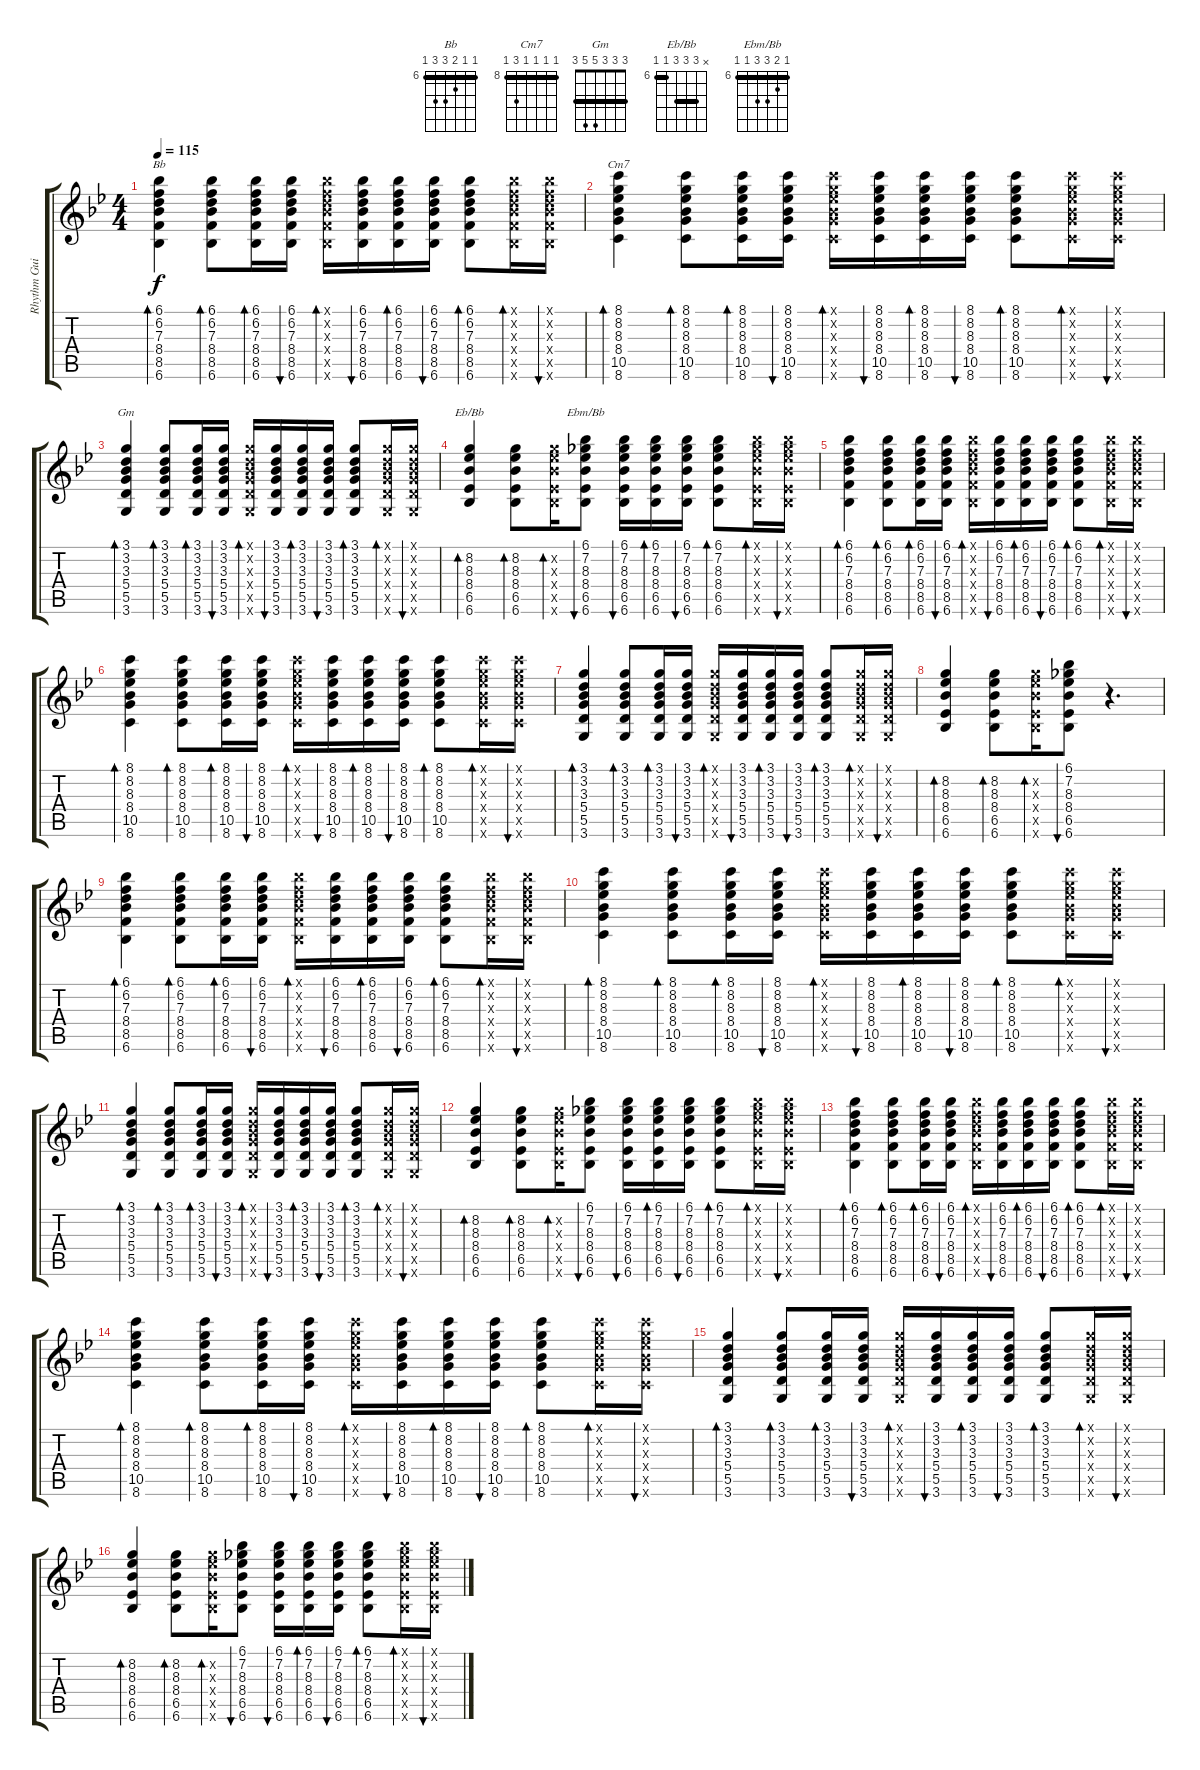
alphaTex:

\track ("Rhythm Guitar" "Rhythm Gui") {instrument acousticguitarsteel}
\staff {score tabs}
\tuning (E4 B3 G3 D3 A2 E2) {hide}
\chord ("Bb" 6 6 7 8 8 6) {firstfret 6 barre 6}
\chord ("Cm7" 8 8 8 8 10 8) {firstfret 8 barre 8}
\chord ("Gm" 3 3 3 5 5 3) {barre 3}
\chord ("Eb/Bb" x 8 8 8 6 6) {firstfret 6 barre (6 8)}
\chord ("Ebm/Bb" 6 7 8 8 6 6) {firstfret 6 barre 6}
\ts (4 4)
\tempo 115
\clef g2
\ks bb
(6.1 6.2 7.3 8.4 8.5 6.6).4{bd 30 ch "Bb" dy f} (6.1 6.2 7.3 8.4 8.5 6.6).8{bd 30} (6.1 6.2 7.3 8.4 8.5 6.6).16{bd 30} (6.1 6.2 7.3 8.4 8.5 6.6).16{bu 30} (6.1{x} 6.2{x} 7.3{x} 8.4{x} 8.5{x} 6.6{x}).16{bd 30} (6.1 6.2 7.3 8.4 8.5 6.6).16{bu 30} (6.1 6.2 7.3 8.4 8.5 6.6).16{bd 30} (6.1 6.2 7.3 8.4 8.5 6.6).16{bu 30} (6.1 6.2 7.3 8.4 8.5 6.6).8{bd 30} (6.1{x} 6.2{x} 7.3{x} 8.4{x} 8.5{x} 6.6{x}).16{bd 30} (6.1{x} 6.2{x} 7.3{x} 8.4{x} 8.5{x} 6.6{x}).16{bu 30} |
(8.1 8.2 8.3 8.4 10.5 8.6).4{bd 30 ch "Cm7"} (8.1 8.2 8.3 8.4 10.5 8.6).8{bd 30} (8.1 8.2 8.3 8.4 10.5 8.6).16{bd 30} (8.1 8.2 8.3 8.4 10.5 8.6).16{bu 30} (8.1{x} 8.2{x} 8.3{x} 8.4{x} 10.5{x} 8.6{x}).16{bd 30} (8.1 8.2 8.3 8.4 10.5 8.6).16{bu 30} (8.1 8.2 8.3 8.4 10.5 8.6).16{bd 30} (8.1 8.2 8.3 8.4 10.5 8.6).16{bu 30} (8.1 8.2 8.3 8.4 10.5 8.6).8{bd 30} (8.1{x} 8.2{x} 8.3{x} 8.4{x} 10.5{x} 8.6{x}).16{bd 30} (8.1{x} 8.2{x} 8.3{x} 8.4{x} 10.5{x} 8.6{x}).16{bu 30} |
(3.1 3.2 3.3 5.4 5.5 3.6).4{bd 30 ch "Gm"} (3.1 3.2 3.3 5.4 5.5 3.6).8{bd 30} (3.1 3.2 3.3 5.4 5.5 3.6).16{bd 30} (3.1 3.2 3.3 5.4 5.5 3.6).16{bu 30} (3.1{x} 3.2{x} 3.3{x} 5.4{x} 5.5{x} 3.6{x}).16{bd 30} (3.1 3.2 3.3 5.4 5.5 3.6).16{bu 30} (3.1 3.2 3.3 5.4 5.5 3.6).16{bd 30} (3.1 3.2 3.3 5.4 5.5 3.6).16{bu 30} (3.1 3.2 3.3 5.4 5.5 3.6).8{bd 30} (3.1{x} 3.2{x} 3.3{x} 5.4{x} 5.5{x} 3.6{x}).16{bd 30} (3.1{x} 3.2{x} 3.3{x} 5.4{x} 5.5{x} 3.6{x}).16{bu 30} |
(8.2 8.3 8.4 6.5 6.6).4{bd 30 ch "Eb/Bb"} (8.2 8.3 8.4 6.5 6.6).8{bd 30} (8.2{x} 8.3{x} 8.4{x} 6.5{x} 6.6{x}).16{bd 30} (6.1 7.2 8.3 8.4 6.5 6.6).8{bu 30 ch "Ebm/Bb"} (6.1 7.2 8.3 8.4 6.5 6.6).16{bu 30} (6.1 7.2 8.3 8.4 6.5 6.6).16{bd 30} (6.1 7.2 8.3 8.4 6.5 6.6).16{bu 30} (6.1 7.2 8.3 8.4 6.5 6.6).8{bd 30} (6.1{x} 7.2{x} 8.3{x} 8.4{x} 6.5{x} 6.6{x}).16{bd 30} (6.1{x} 7.2{x} 8.3{x} 8.4{x} 6.5{x} 6.6{x}).16{bu 30} |
(6.1 6.2 7.3 8.4 8.5 6.6).4{bd 30} (6.1 6.2 7.3 8.4 8.5 6.6).8{bd 30} (6.1 6.2 7.3 8.4 8.5 6.6).16{bd 30} (6.1 6.2 7.3 8.4 8.5 6.6).16{bu 30} (6.1{x} 6.2{x} 7.3{x} 8.4{x} 8.5{x} 6.6{x}).16{bd 30} (6.1 6.2 7.3 8.4 8.5 6.6).16{bu 30} (6.1 6.2 7.3 8.4 8.5 6.6).16{bd 30} (6.1 6.2 7.3 8.4 8.5 6.6).16{bu 30} (6.1 6.2 7.3 8.4 8.5 6.6).8{bd 30} (6.1{x} 6.2{x} 7.3{x} 8.4{x} 8.5{x} 6.6{x}).16{bd 30} (6.1{x} 6.2{x} 7.3{x} 8.4{x} 8.5{x} 6.6{x}).16{bu 30} |
(8.1 8.2 8.3 8.4 10.5 8.6).4{bd 30} (8.1 8.2 8.3 8.4 10.5 8.6).8{bd 30} (8.1 8.2 8.3 8.4 10.5 8.6).16{bd 30} (8.1 8.2 8.3 8.4 10.5 8.6).16{bu 30} (8.1{x} 8.2{x} 8.3{x} 8.4{x} 10.5{x} 8.6{x}).16{bd 30} (8.1 8.2 8.3 8.4 10.5 8.6).16{bu 30} (8.1 8.2 8.3 8.4 10.5 8.6).16{bd 30} (8.1 8.2 8.3 8.4 10.5 8.6).16{bu 30} (8.1 8.2 8.3 8.4 10.5 8.6).8{bd 30} (8.1{x} 8.2{x} 8.3{x} 8.4{x} 10.5{x} 8.6{x}).16{bd 30} (8.1{x} 8.2{x} 8.3{x} 8.4{x} 10.5{x} 8.6{x}).16{bu 30} |
(3.1 3.2 3.3 5.4 5.5 3.6).4{bd 30} (3.1 3.2 3.3 5.4 5.5 3.6).8{bd 30} (3.1 3.2 3.3 5.4 5.5 3.6).16{bd 30} (3.1 3.2 3.3 5.4 5.5 3.6).16{bu 30} (3.1{x} 3.2{x} 3.3{x} 5.4{x} 5.5{x} 3.6{x}).16{bd 30} (3.1 3.2 3.3 5.4 5.5 3.6).16{bu 30} (3.1 3.2 3.3 5.4 5.5 3.6).16{bd 30} (3.1 3.2 3.3 5.4 5.5 3.6).16{bu 30} (3.1 3.2 3.3 5.4 5.5 3.6).8{bd 30} (3.1{x} 3.2{x} 3.3{x} 5.4{x} 5.5{x} 3.6{x}).16{bd 30} (3.1{x} 3.2{x} 3.3{x} 5.4{x} 5.5{x} 3.6{x}).16{bu 30} |
(8.2 8.3 8.4 6.5 6.6).4{bd 30} (8.2 8.3 8.4 6.5 6.6).8{bd 30} (8.2{x} 8.3{x} 8.4{x} 6.5{x} 6.6{x}).16{bd 30} (6.1 7.2 8.3 8.4 6.5 6.6).8{bu 30} r.4{d} |
(6.1 6.2 7.3 8.4 8.5 6.6).4{bd 30} (6.1 6.2 7.3 8.4 8.5 6.6).8{bd 30} (6.1 6.2 7.3 8.4 8.5 6.6).16{bd 30} (6.1 6.2 7.3 8.4 8.5 6.6).16{bu 30} (6.1{x} 6.2{x} 7.3{x} 8.4{x} 8.5{x} 6.6{x}).16{bd 30} (6.1 6.2 7.3 8.4 8.5 6.6).16{bu 30} (6.1 6.2 7.3 8.4 8.5 6.6).16{bd 30} (6.1 6.2 7.3 8.4 8.5 6.6).16{bu 30} (6.1 6.2 7.3 8.4 8.5 6.6).8{bd 30} (6.1{x} 6.2{x} 7.3{x} 8.4{x} 8.5{x} 6.6{x}).16{bd 30} (6.1{x} 6.2{x} 7.3{x} 8.4{x} 8.5{x} 6.6{x}).16{bu 30} |
(8.1 8.2 8.3 8.4 10.5 8.6).4{bd 30} (8.1 8.2 8.3 8.4 10.5 8.6).8{bd 30} (8.1 8.2 8.3 8.4 10.5 8.6).16{bd 30} (8.1 8.2 8.3 8.4 10.5 8.6).16{bu 30} (8.1{x} 8.2{x} 8.3{x} 8.4{x} 10.5{x} 8.6{x}).16{bd 30} (8.1 8.2 8.3 8.4 10.5 8.6).16{bu 30} (8.1 8.2 8.3 8.4 10.5 8.6).16{bd 30} (8.1 8.2 8.3 8.4 10.5 8.6).16{bu 30} (8.1 8.2 8.3 8.4 10.5 8.6).8{bd 30} (8.1{x} 8.2{x} 8.3{x} 8.4{x} 10.5{x} 8.6{x}).16{bd 30} (8.1{x} 8.2{x} 8.3{x} 8.4{x} 10.5{x} 8.6{x}).16{bu 30} |
(3.1 3.2 3.3 5.4 5.5 3.6).4{bd 30} (3.1 3.2 3.3 5.4 5.5 3.6).8{bd 30} (3.1 3.2 3.3 5.4 5.5 3.6).16{bd 30} (3.1 3.2 3.3 5.4 5.5 3.6).16{bu 30} (3.1{x} 3.2{x} 3.3{x} 5.4{x} 5.5{x} 3.6{x}).16{bd 30} (3.1 3.2 3.3 5.4 5.5 3.6).16{bu 30} (3.1 3.2 3.3 5.4 5.5 3.6).16{bd 30} (3.1 3.2 3.3 5.4 5.5 3.6).16{bu 30} (3.1 3.2 3.3 5.4 5.5 3.6).8{bd 30} (3.1{x} 3.2{x} 3.3{x} 5.4{x} 5.5{x} 3.6{x}).16{bd 30} (3.1{x} 3.2{x} 3.3{x} 5.4{x} 5.5{x} 3.6{x}).16{bu 30} |
(8.2 8.3 8.4 6.5 6.6).4{bd 30} (8.2 8.3 8.4 6.5 6.6).8{bd 30} (8.2{x} 8.3{x} 8.4{x} 6.5{x} 6.6{x}).16{bd 30} (6.1 7.2 8.3 8.4 6.5 6.6).8{bu 30} (6.1 7.2 8.3 8.4 6.5 6.6).16{bu 30} (6.1 7.2 8.3 8.4 6.5 6.6).16{bd 30} (6.1 7.2 8.3 8.4 6.5 6.6).16{bu 30} (6.1 7.2 8.3 8.4 6.5 6.6).8{bd 30} (6.1{x} 7.2{x} 8.3{x} 8.4{x} 6.5{x} 6.6{x}).16{bd 30} (6.1{x} 7.2{x} 8.3{x} 8.4{x} 6.5{x} 6.6{x}).16{bu 30} |
(6.1 6.2 7.3 8.4 8.5 6.6).4{bd 30} (6.1 6.2 7.3 8.4 8.5 6.6).8{bd 30} (6.1 6.2 7.3 8.4 8.5 6.6).16{bd 30} (6.1 6.2 7.3 8.4 8.5 6.6).16{bu 30} (6.1{x} 6.2{x} 7.3{x} 8.4{x} 8.5{x} 6.6{x}).16{bd 30} (6.1 6.2 7.3 8.4 8.5 6.6).16{bu 30} (6.1 6.2 7.3 8.4 8.5 6.6).16{bd 30} (6.1 6.2 7.3 8.4 8.5 6.6).16{bu 30} (6.1 6.2 7.3 8.4 8.5 6.6).8{bd 30} (6.1{x} 6.2{x} 7.3{x} 8.4{x} 8.5{x} 6.6{x}).16{bd 30} (6.1{x} 6.2{x} 7.3{x} 8.4{x} 8.5{x} 6.6{x}).16{bu 30} |
(8.1 8.2 8.3 8.4 10.5 8.6).4{bd 30} (8.1 8.2 8.3 8.4 10.5 8.6).8{bd 30} (8.1 8.2 8.3 8.4 10.5 8.6).16{bd 30} (8.1 8.2 8.3 8.4 10.5 8.6).16{bu 30} (8.1{x} 8.2{x} 8.3{x} 8.4{x} 10.5{x} 8.6{x}).16{bd 30} (8.1 8.2 8.3 8.4 10.5 8.6).16{bu 30} (8.1 8.2 8.3 8.4 10.5 8.6).16{bd 30} (8.1 8.2 8.3 8.4 10.5 8.6).16{bu 30} (8.1 8.2 8.3 8.4 10.5 8.6).8{bd 30} (8.1{x} 8.2{x} 8.3{x} 8.4{x} 10.5{x} 8.6{x}).16{bd 30} (8.1{x} 8.2{x} 8.3{x} 8.4{x} 10.5{x} 8.6{x}).16{bu 30} |
(3.1 3.2 3.3 5.4 5.5 3.6).4{bd 30} (3.1 3.2 3.3 5.4 5.5 3.6).8{bd 30} (3.1 3.2 3.3 5.4 5.5 3.6).16{bd 30} (3.1 3.2 3.3 5.4 5.5 3.6).16{bu 30} (3.1{x} 3.2{x} 3.3{x} 5.4{x} 5.5{x} 3.6{x}).16{bd 30} (3.1 3.2 3.3 5.4 5.5 3.6).16{bu 30} (3.1 3.2 3.3 5.4 5.5 3.6).16{bd 30} (3.1 3.2 3.3 5.4 5.5 3.6).16{bu 30} (3.1 3.2 3.3 5.4 5.5 3.6).8{bd 30} (3.1{x} 3.2{x} 3.3{x} 5.4{x} 5.5{x} 3.6{x}).16{bd 30} (3.1{x} 3.2{x} 3.3{x} 5.4{x} 5.5{x} 3.6{x}).16{bu 30} |
(8.2 8.3 8.4 6.5 6.6).4{bd 30} (8.2 8.3 8.4 6.5 6.6).8{bd 30} (8.2{x} 8.3{x} 8.4{x} 6.5{x} 6.6{x}).16{bd 30} (6.1 7.2 8.3 8.4 6.5 6.6).8{bu 30} (6.1 7.2 8.3 8.4 6.5 6.6).16{bu 30} (6.1 7.2 8.3 8.4 6.5 6.6).16{bd 30} (6.1 7.2 8.3 8.4 6.5 6.6).16{bu 30} (6.1 7.2 8.3 8.4 6.5 6.6).8{bd 30} (6.1{x} 7.2{x} 8.3{x} 8.4{x} 6.5{x} 6.6{x}).16{bd 30} (6.1{x} 7.2{x} 8.3{x} 8.4{x} 6.5{x} 6.6{x}).16{bu 30}
